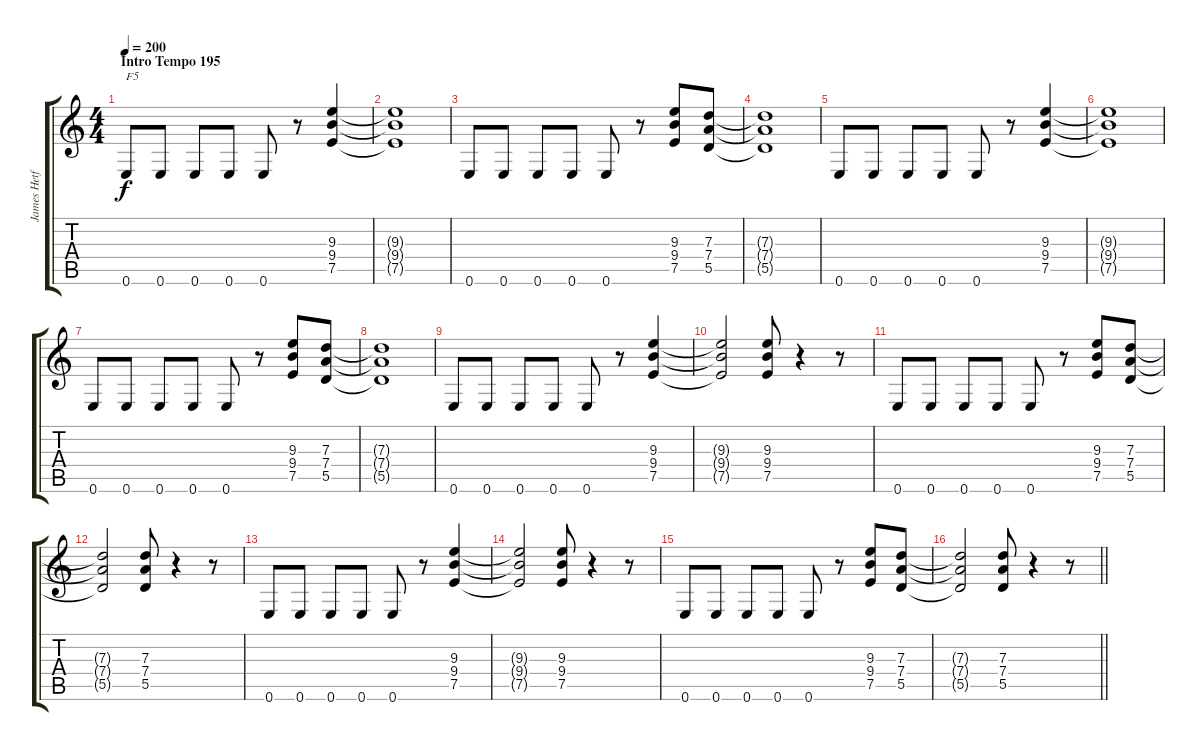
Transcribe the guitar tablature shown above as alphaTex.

\track ("James Hetfield (Guitar)" "James Hetf") {instrument distortionguitar}
\staff {score tabs}
\tuning (E4 B3 G3 D3 A2 E2) {hide}
\ts (4 4)
\section ("" "Intro Tempo 195")
\tempo 200
\tempo 195
\tempo 200
\clef g2
\ks c
0.6.8{txt "F5" dy f instrument distortionguitar} 0.6.8 0.6.8 0.6.8 0.6.8 r.8 (9.3 9.4 7.5).4 |
(9.3{t} 9.4{t} 7.5{t}).1 |
0.6.8 0.6.8 0.6.8 0.6.8 0.6.8 r.8 (9.3 9.4 7.5).8 (7.3 7.4 5.5).8 |
(7.3{t} 7.4{t} 5.5{t}).1 |
0.6.8 0.6.8 0.6.8 0.6.8 0.6.8 r.8 (9.3 9.4 7.5).4 |
(9.3{t} 9.4{t} 7.5{t}).1 |
0.6.8 0.6.8 0.6.8 0.6.8 0.6.8 r.8 (9.3 9.4 7.5).8 (7.3 7.4 5.5).8 |
(7.3{t} 7.4{t} 5.5{t}).1 |
0.6.8 0.6.8 0.6.8 0.6.8 0.6.8 r.8 (9.3 9.4 7.5).4 |
(9.3{t} 9.4{t} 7.5{t}).2 (9.3 9.4 7.5).8 r.4 r.8 |
0.6.8 0.6.8 0.6.8 0.6.8 0.6.8 r.8 (9.3 9.4 7.5).8 (7.3 7.4 5.5).8 |
(7.3{t} 7.4{t} 5.5{t}).2 (7.3 7.4 5.5).8 r.4 r.8 |
0.6.8 0.6.8 0.6.8 0.6.8 0.6.8 r.8 (9.3 9.4 7.5).4 |
(9.3{t} 9.4{t} 7.5{t}).2 (9.3 9.4 7.5).8 r.4 r.8 |
0.6.8 0.6.8 0.6.8 0.6.8 0.6.8 r.8 (9.3 9.4 7.5).8 (7.3 7.4 5.5).8 |
\barLineRight lightlight
(7.3{t} 7.4{t} 5.5{t}).2 (7.3 7.4 5.5).8 r.4 r.8
